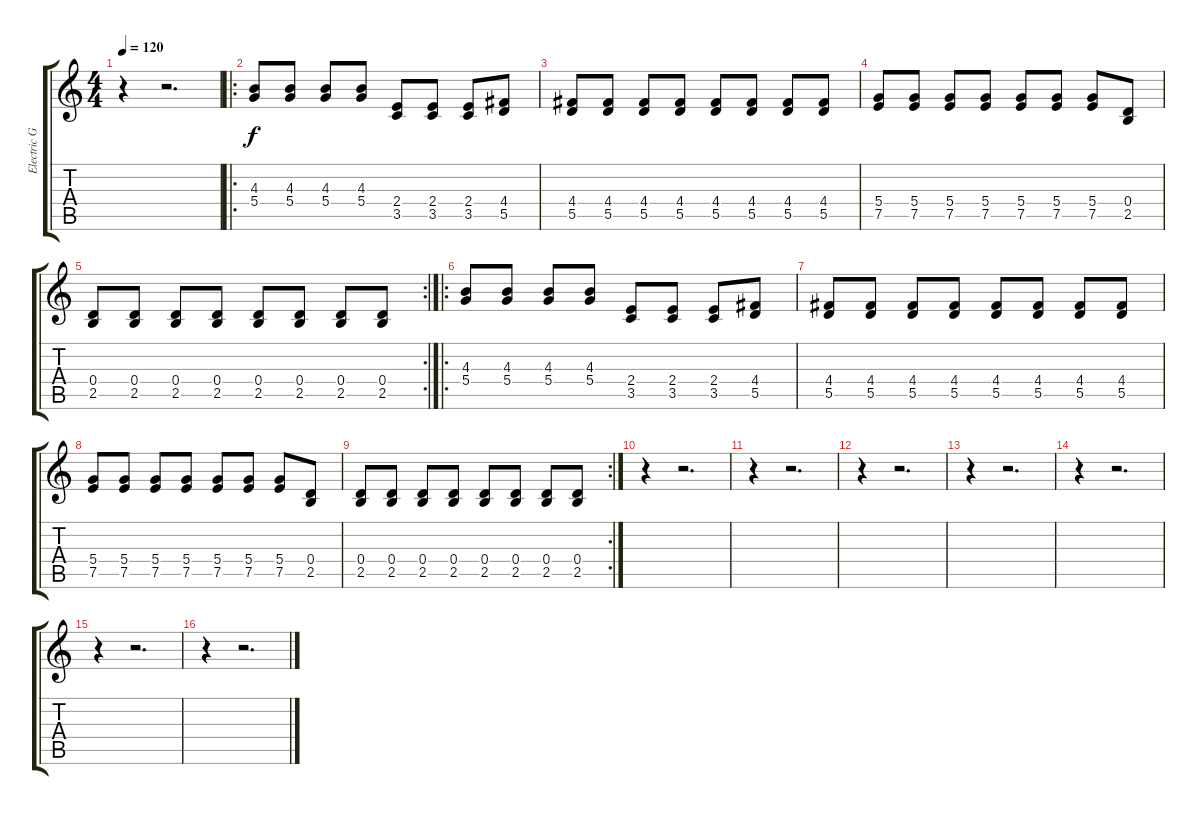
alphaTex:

\track ("Electric Guitar" "Electric G") {instrument distortionguitar}
\staff {score tabs}
\tuning (E4 B3 G3 D3 A2 E2) {hide}
\ts (4 4)
\tempo 120
\clef g2
\ks c
r.4{dy f} r.2{d} |
\ro
(4.3 5.4).8 (4.3 5.4).8 (4.3 5.4).8 (4.3 5.4).8 (2.4 3.5).8 (2.4 3.5).8 (2.4 3.5).8 (4.4 5.5).8 |
(4.4 5.5).8 (4.4 5.5).8 (4.4 5.5).8 (4.4 5.5).8 (4.4 5.5).8 (4.4 5.5).8 (4.4 5.5).8 (4.4 5.5).8 |
(5.4 7.5).8 (5.4 7.5).8 (5.4 7.5).8 (5.4 7.5).8 (5.4 7.5).8 (5.4 7.5).8 (5.4 7.5).8 (0.4 2.5).8 |
\rc 2
(0.4 2.5).8 (0.4 2.5).8 (0.4 2.5).8 (0.4 2.5).8 (0.4 2.5).8 (0.4 2.5).8 (0.4 2.5).8 (0.4 2.5).8 |
\ro
(4.3 5.4).8 (4.3 5.4).8 (4.3 5.4).8 (4.3 5.4).8 (2.4 3.5).8 (2.4 3.5).8 (2.4 3.5).8 (4.4 5.5).8 |
(4.4 5.5).8 (4.4 5.5).8 (4.4 5.5).8 (4.4 5.5).8 (4.4 5.5).8 (4.4 5.5).8 (4.4 5.5).8 (4.4 5.5).8 |
(5.4 7.5).8 (5.4 7.5).8 (5.4 7.5).8 (5.4 7.5).8 (5.4 7.5).8 (5.4 7.5).8 (5.4 7.5).8 (0.4 2.5).8 |
\rc 2
(0.4 2.5).8 (0.4 2.5).8 (0.4 2.5).8 (0.4 2.5).8 (0.4 2.5).8 (0.4 2.5).8 (0.4 2.5).8 (0.4 2.5).8 |
r.4 r.2{d} |
r.4 r.2{d} |
r.4 r.2{d} |
r.4 r.2{d} |
r.4 r.2{d} |
r.4 r.2{d} |
r.4 r.2{d}
